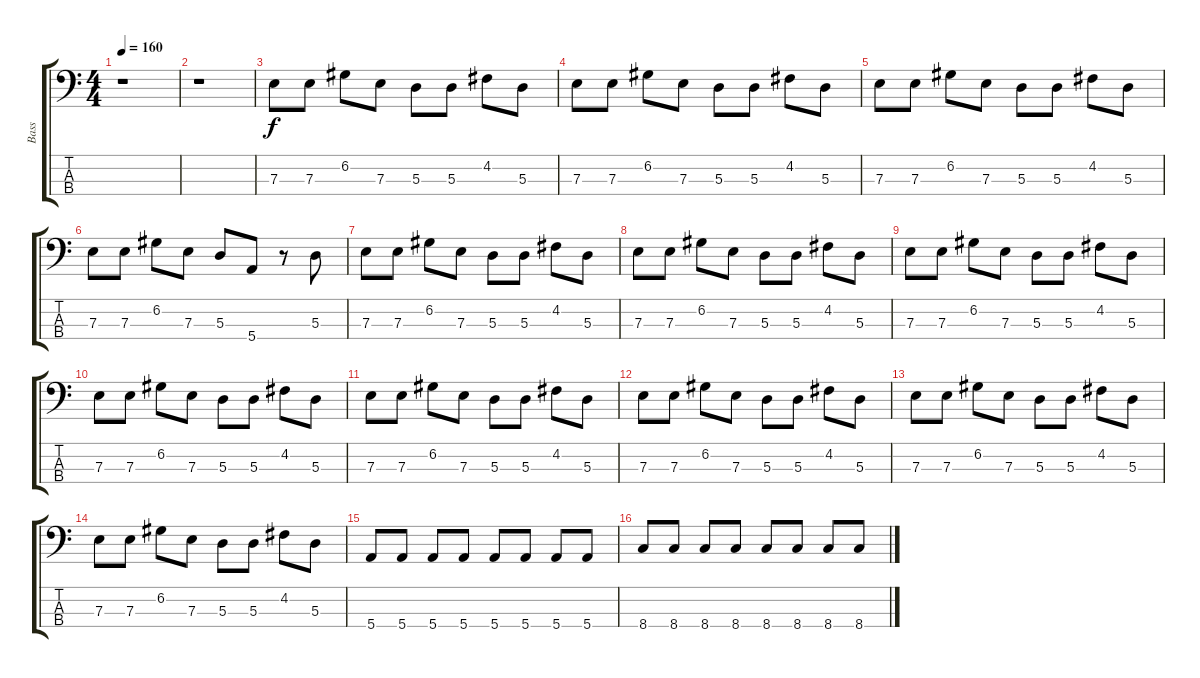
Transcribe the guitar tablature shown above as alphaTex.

\track ("Bass" "Bass") {instrument electricbassfinger}
\staff {score tabs}
\tuning (G2 D2 A1 E1) {hide}
\ts (4 4)
\tempo 160
\clef f4
\ks c
r.1{dy f instrument electricbassfinger} |
r.1 |
7.3.8 7.3.8 6.2.8 7.3.8 5.3.8 5.3.8 4.2.8 5.3.8 |
7.3.8 7.3.8 6.2.8 7.3.8 5.3.8 5.3.8 4.2.8 5.3.8 |
7.3.8 7.3.8 6.2.8 7.3.8 5.3.8 5.3.8 4.2.8 5.3.8 |
7.3.8 7.3.8 6.2.8 7.3.8 5.3.8 5.4.8 r.8 5.3.8 |
7.3.8 7.3.8 6.2.8 7.3.8 5.3.8 5.3.8 4.2.8 5.3.8 |
7.3.8 7.3.8 6.2.8 7.3.8 5.3.8 5.3.8 4.2.8 5.3.8 |
7.3.8 7.3.8 6.2.8 7.3.8 5.3.8 5.3.8 4.2.8 5.3.8 |
7.3.8 7.3.8 6.2.8 7.3.8 5.3.8 5.3.8 4.2.8 5.3.8 |
7.3.8 7.3.8 6.2.8 7.3.8 5.3.8 5.3.8 4.2.8 5.3.8 |
7.3.8 7.3.8 6.2.8 7.3.8 5.3.8 5.3.8 4.2.8 5.3.8 |
7.3.8 7.3.8 6.2.8 7.3.8 5.3.8 5.3.8 4.2.8 5.3.8 |
7.3.8 7.3.8 6.2.8 7.3.8 5.3.8 5.3.8 4.2.8 5.3.8 |
5.4.8 5.4.8 5.4.8 5.4.8 5.4.8 5.4.8 5.4.8 5.4.8 |
8.4.8 8.4.8 8.4.8 8.4.8 8.4.8 8.4.8 8.4.8 8.4.8
